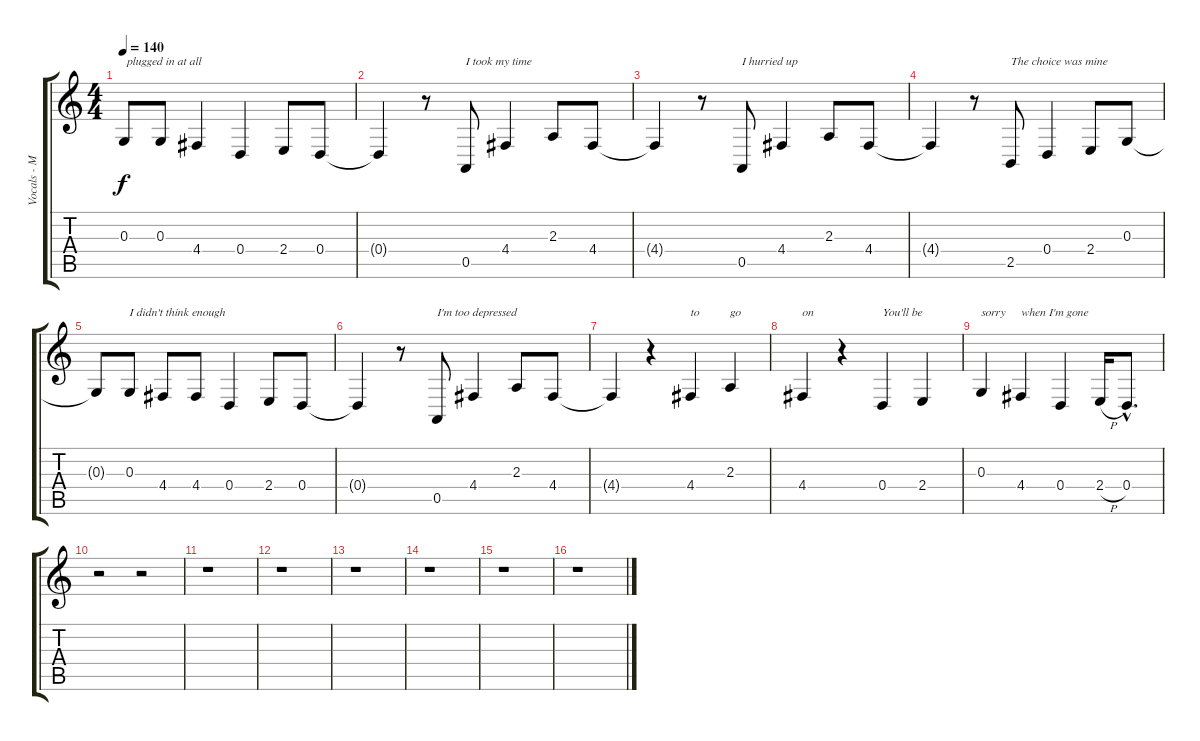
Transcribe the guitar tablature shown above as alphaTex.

\track ("Vocals - Mark " "Vocals - M") {instrument sopranosax}
\staff {score tabs}
\tuning (E4 B3 G3 D3 A2 E2) {hide}
\ts (4 4)
\tempo 140
\clef g2
\ks c
0.3.8{txt " plugged in at all" dy f} 0.3.8 4.4.4 0.4.4 2.4.8 0.4.8 |
0.4{t}.4 r.8 0.5.8{txt "I took my time"} 4.4.4 2.3.8 4.4.8 |
4.4{t}.4 r.8 0.5.8{txt "I hurried up"} 4.4.4 2.3.8 4.4.8 |
4.4{t}.4 r.8 2.5.8{txt "The choice was mine"} 0.4.4 2.4.8 0.3.8 |
0.3{t}.8 0.3.8{txt "I didn't think enough"} 4.4.8 4.4.8 0.4.4 2.4.8 0.4.8 |
0.4{t}.4 r.8 0.5.8{txt "I'm too depressed"} 4.4.4 2.3.8 4.4.8 |
4.4{t}.4 r.4 4.4.4{txt "to"} 2.3.4{txt "go"} |
4.4.4{txt "on"} r.4 0.4.4{txt "You'll be"} 2.4.4 |
0.3.4{txt "sorry"} 4.4.4{txt "when I'm gone"} 0.4.4 2.4{h}.16 0.4{hac}.8{d} |
r.2 r.2 |
r.1 |
r.1 |
r.1 |
r.1 |
r.1 |
r.1
